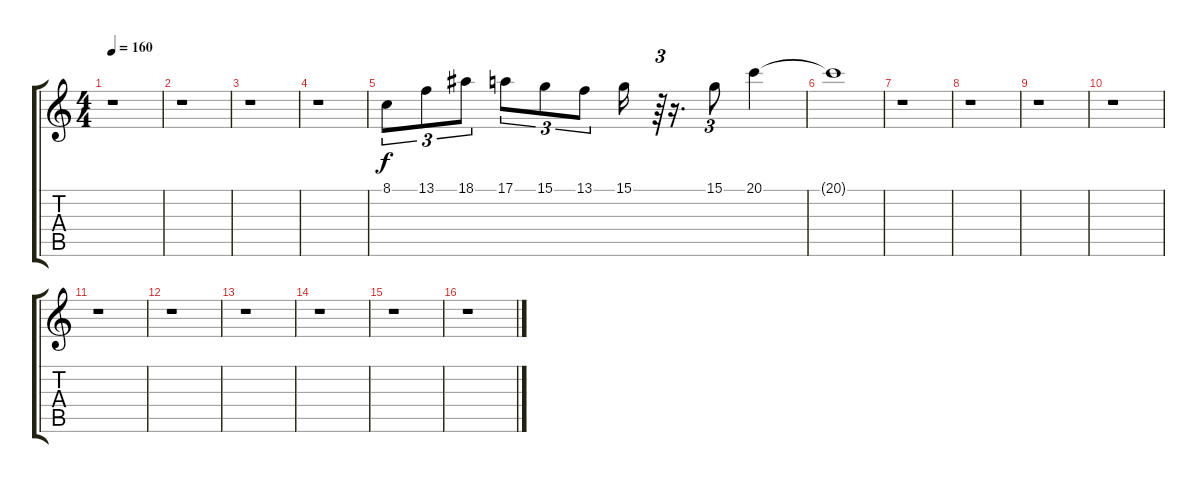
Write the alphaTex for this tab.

\track "" {instrument stringensemble1}
\staff {score tabs}
\tuning (E4 B3 G3 D3 A2 E2) {hide}
\ts (4 4)
\tempo 160
\clef g2
\ks c
r.1{dy f} |
r.1 |
r.1 |
r.1 |
8.1.8{tu (3 2)} 13.1.8{tu (3 2)} 18.1.8{tu (3 2)} 17.1.8{tu (3 2)} 15.1.8{tu (3 2)} 13.1.8{tu (3 2)} 15.1.16 r.64{tu (3 2)} r.16{d} 15.1.8{tu (3 2)} 20.1.4 |
20.1{t}.1 |
r.1 |
r.1 |
r.1 |
r.1 |
r.1 |
r.1 |
r.1 |
r.1 |
r.1 |
r.1
